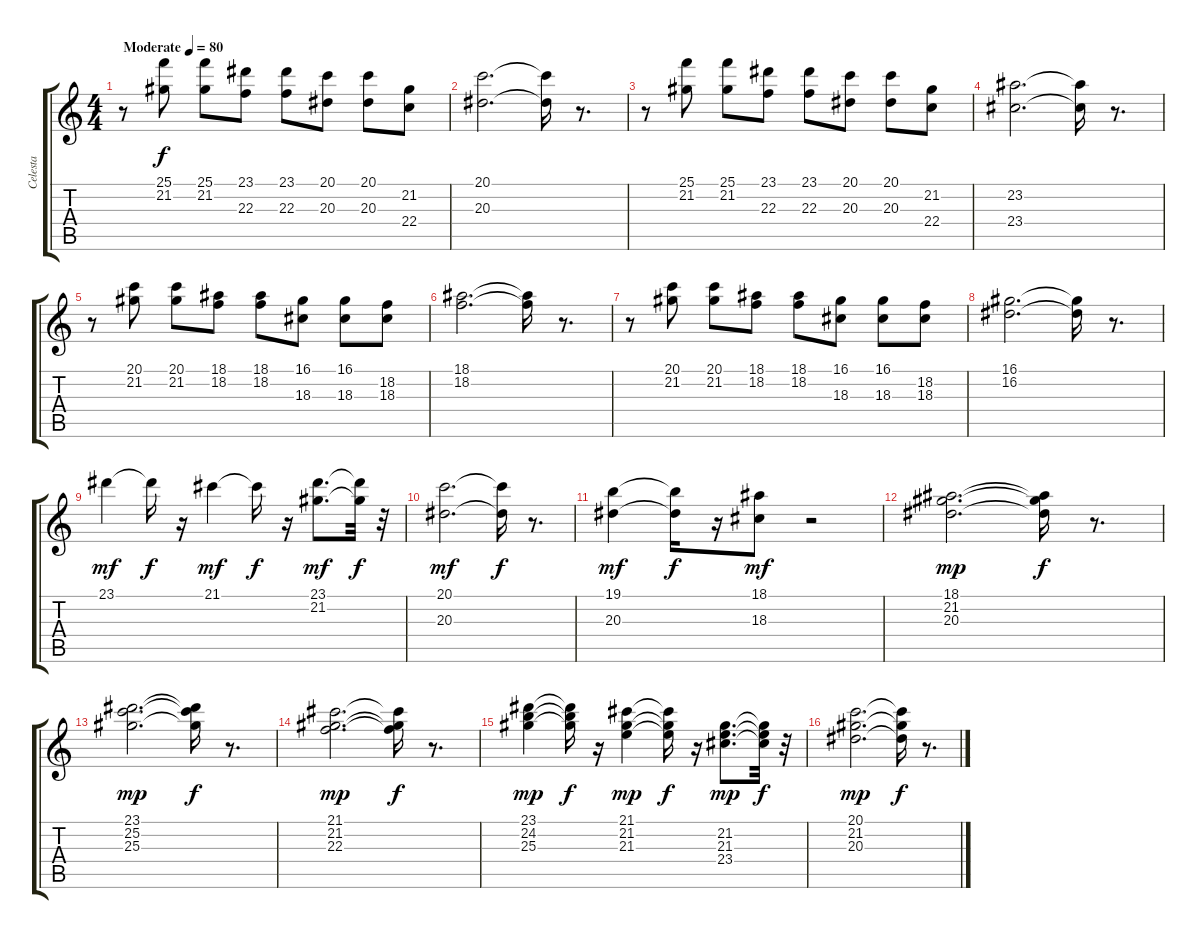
\track ("Celesta" "Celesta") {instrument celesta}
\staff {score tabs}
\tuning (E4 B3 G3 D3 A2 E2) {hide}
\ts (4 4)
\tempo (80 "Moderate")
\clef g2
\ks c
r.8{dy f instrument celesta} (25.1 21.2).8 (25.1 21.2).8 (23.1 22.3).8 (23.1 22.3).8 (20.1 20.3).8 (20.1 20.3).8 (21.2 22.4).8 |
(20.1 20.3).2{d} (20.1{t} 20.3{t}).16 r.8{d} |
r.8 (25.1 21.2).8 (25.1 21.2).8 (23.1 22.3).8 (23.1 22.3).8 (20.1 20.3).8 (20.1 20.3).8 (21.2 22.4).8 |
(23.2 23.4).2{d} (23.2{t} 23.4{t}).16 r.8{d} |
r.8 (20.1 21.2).8 (20.1 21.2).8 (18.1 18.2).8 (18.1 18.2).8 (16.1 18.3).8 (16.1 18.3).8 (18.2 18.3).8 |
(18.1 18.2).2{d} (18.1{t} 18.2{t}).16 r.8{d} |
r.8 (20.1 21.2).8 (20.1 21.2).8 (18.1 18.2).8 (18.1 18.2).8 (16.1 18.3).8 (16.1 18.3).8 (18.2 18.3).8 |
(16.1 16.2).2{d} (16.1{t} 16.2{t}).16 r.8{d} |
23.1.4{dy mf} 23.1{t}.16{dy f} r.16 21.1.4{dy mf} 21.1{t}.16{dy f} r.16 (23.1 21.2).8{d dy mf} (23.1{t} 21.2{t}).32{dy f} r.32 |
(20.1 20.3).2{d dy mf} (20.1{t} 20.3{t}).16{dy f} r.8{d} |
(19.1 20.3).4{dy mf} (19.1{t} 20.3{t}).16{dy f} r.16 (18.1 18.3).8{dy mf} r.2 |
(18.1 21.2 20.3).2{d dy mp} (18.1{t} 21.2{t} 20.3{t}).16{dy f} r.8{d} |
(23.1 25.2 25.3).2{d dy mp} (23.1{t} 25.2{t} 25.3{t}).16{dy f} r.8{d} |
(21.1 21.2 22.3).2{d dy mp} (21.1{t} 21.2{t} 22.3{t}).16{dy f} r.8{d} |
(23.1 24.2 25.3).4{dy mp} (23.1{t} 24.2{t} 25.3{t}).16{dy f} r.16 (21.1 21.2 21.3).4{dy mp} (21.1{t} 21.2{t} 21.3{t}).16{dy f} r.16 (21.2 21.3 23.4).8{d dy mp} (21.2{t} 21.3{t} 23.4{t}).32{dy f} r.32 |
(20.1 21.2 20.3).2{d dy mp} (20.1{t} 21.2{t} 20.3{t}).16{dy f} r.8{d}
